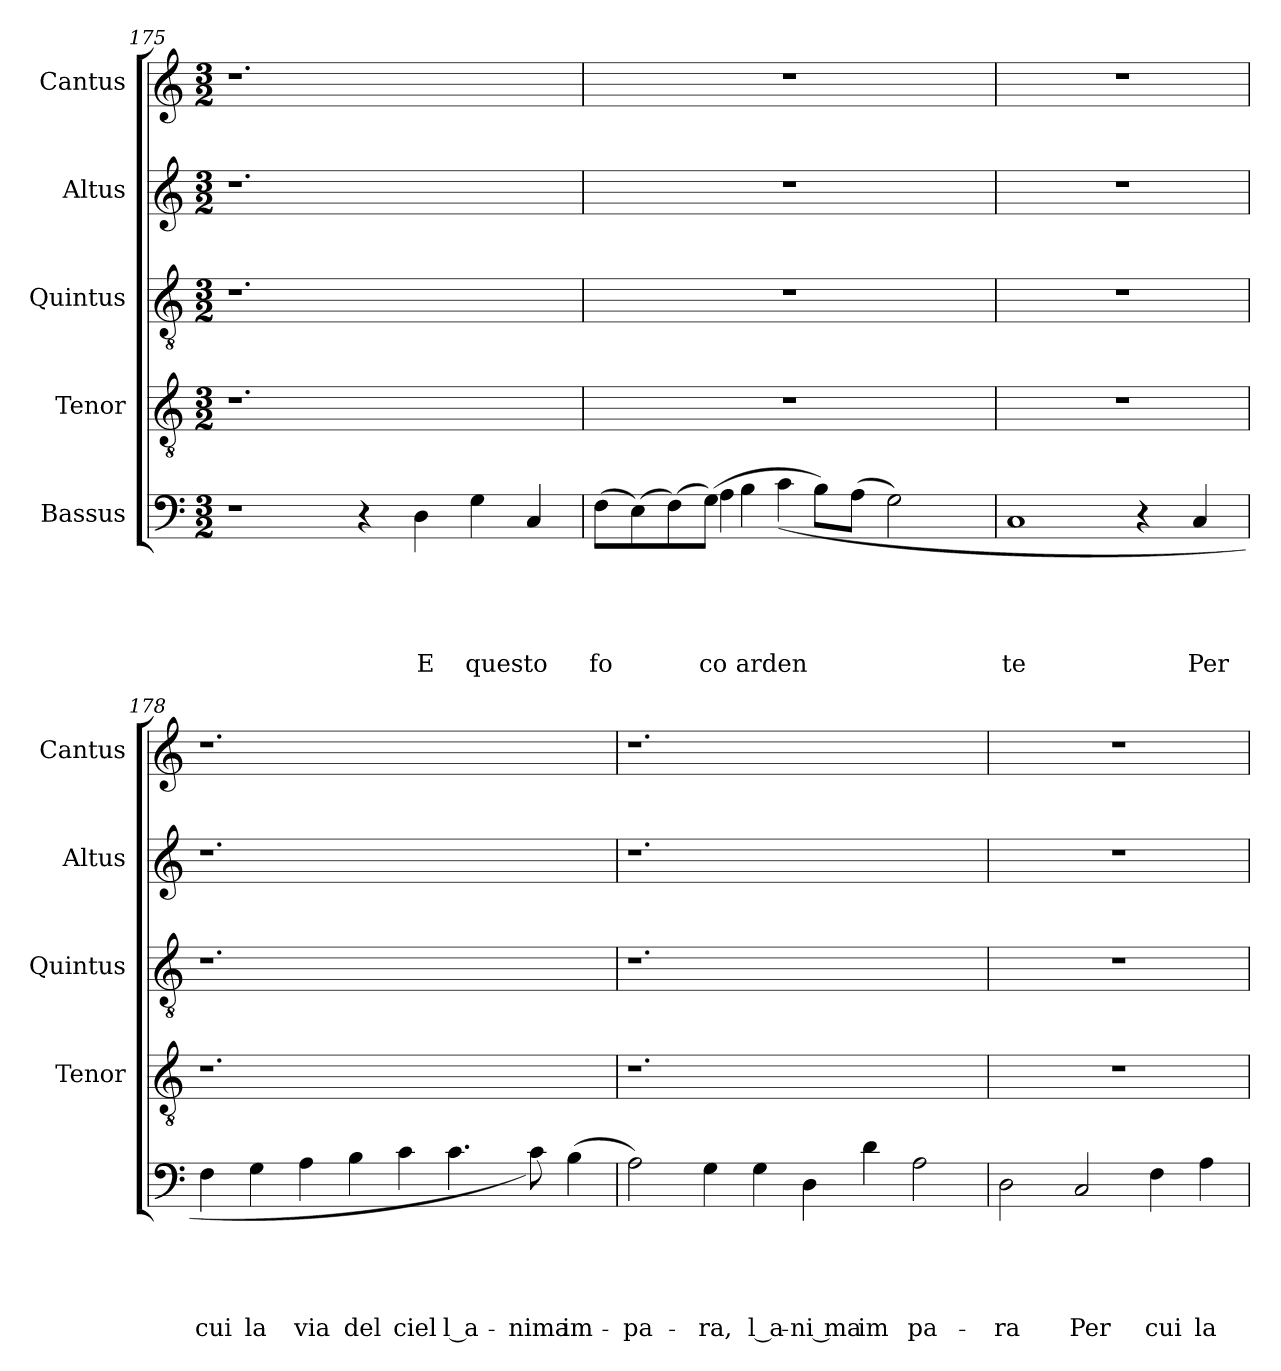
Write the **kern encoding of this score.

**kern	**text	**text	**text	**text	**text	**kern	**kern	**kern	**kern
*part5	*part5	*part5	*part5	*part5	*part5	*part4	*part3	*part2	*part1
*staff5	*staff5	*staff5	*staff5	*staff5	*staff5	*staff4	*staff3	*staff2	*staff1
*I"Bassus	*	*	*	*	*	*I"Tenor	*I"Quintus	*I"Altus	*I"Cantus
*	*	*	*	*	*	*I'Tenor	*I'Quintus	*I'Altus	*I'Cantus
*clefF4	*	*	*	*	*	*clefGv2	*clefGv2	*clefG2	*clefG2
*k[]	*	*	*	*	*	*k[]	*k[]	*k[]	*k[]
*C:	*	*	*	*	*	*C:	*C:	*C:	*C:
*M3/2	*	*	*	*	*	*M3/2	*M3/2	*M3/2	*M3/2
=175	=175	=175	=175	=175	=175	=175	=175	=175	=175
1r	.	.	.	.	.	1.r	1.r	1.r	1.r
4r	.	.	.	.	.	.	.	.	.
!	!	!	!	!	!LO:LY:b	!	!	!	!
4D\	.	.	.	.	E	.	.	.	.
!	!	!	!	!	!LO:LY:b	!	!	!	!
4G\	.	.	.	.	questo	2ryy	2ryy	2ryy	2ryy
4C/	.	.	.	.	.	.	.	.	.
=176	=176	=176	=176	=176	=176	=176	=176	=176	=176
!	!	!	!	!	!LO:LY:b	!	!	!	!
*^	*	*	*	*	*	*	*	*	*
(>8F\L	4.ryy	.	.	.	.	fo	1.r	1.r	1.r	1.r
(>8E\)	.	.	.	.	.	.	.	.	.	.
(>8F\)	.	.	.	.	.	.	.	.	.	.
!	!	!	!	!	!	!LO:LY:b	!	!	!	!
(>8G\J)	(4A\	.	.	.	.	co	.	.	.	.
!	!	!	!	!	!	!LO:LY:b	!	!	!	!
4B\	.	.	.	.	.	arden	.	.	.	.
.	(>4c\	.	.	.	.	.	.	.	.	.
8B\L)	.	.	.	.	.	.	.	.	.	.
(>8A\J	2ryy	.	.	.	.	.	.	.	.	.
2G\)	.	.	.	.	.	.	.	.	.	.
.	8ryy	.	.	.	.	.	.	.	.	.
=177	=177	=177	=177	=177	=177	=177	=177	=177	=177	=177
!	!	!	!	!	!	!LO:LY:b	!	!	!	!
*v	*v	*	*	*	*	*	*	*	*	*
1C	.	.	.	.	te	1.r	1.r	1.r	1.r
4r	.	.	.	.	.	.	.	.	.
!	!	!	!	!	!LO:LY:b	!	!	!	!
4C/	.	.	.	.	Per	.	.	.	.
!!LO:LB:g=z
=178	=178	=178	=178	=178	=178	=178	=178	=178	=178
!	!	!	!	!	!LO:LY:b	!	!	!	!
4F\	.	.	.	.	cui	1.r	1.r	1.r	1.r
!	!	!	!	!	!LO:LY:b	!	!	!	!
4G\	.	.	.	.	la	.	.	.	.
!	!	!	!	!	!LO:LY:b	!	!	!	!
4A\	.	.	.	.	via	.	.	.	.
!	!	!	!	!	!LO:LY:b	!	!	!	!
4B\	.	.	.	.	del	.	.	.	.
!	!	!	!	!	!LO:LY:b	!	!	!	!
4c\	.	.	.	.	ciel	.	.	.	.
!	!	!	!	!	!LO:LY:b:rj	!	!	!	!
4.c\	.	.	.	.	l a-	.	.	.	.
.	.	.	.	.	.	2ryy	2ryy	2ryy	2ryy
!	!	!	!	!	!LO:LY:b	!	!	!	!
8c\)	.	.	.	.	-nima	.	.	.	.
!	!	!	!	!	!LO:LY:b	!	!	!	!
(>4B\	.	.	.	.	im-	.	.	.	.
=179	=179	=179	=179	=179	=179	=179	=179	=179	=179
!	!	!	!	!	!LO:LY:b	!	!	!	!
2A\)	.	.	.	.	-pa-	1.r	1.r	1.r	1.r
!	!	!	!	!	!LO:LY:b	!	!	!	!
4G\	.	.	.	.	-ra,	.	.	.	.
!	!	!	!	!	!LO:LY:b:rj	!	!	!	!
4G\	.	.	.	.	l a-	.	.	.	.
!	!	!	!	!	!LO:LY:b	!	!	!	!
4D\	.	.	.	.	-ni ma	.	.	.	.
!	!	!	!	!	!LO:LY:b	!	!	!	!
4d\	.	.	.	.	im	.	.	.	.
!	!	!	!	!	!LO:LY:b	!	!	!	!
2A\	.	.	.	.	pa-	2ryy	2ryy	2ryy	2ryy
=180	=180	=180	=180	=180	=180	=180	=180	=180	=180
!	!	!	!	!	!LO:LY:b	!	!	!	!
2D\	.	.	.	.	-ra	1.r	1.r	1.r	1.r
!	!	!	!	!	!LO:LY:b	!	!	!	!
2C/	.	.	.	.	Per	.	.	.	.
!	!	!	!	!	!LO:LY:b	!	!	!	!
4F\	.	.	.	.	cui	.	.	.	.
!	!	!	!	!	!LO:LY:b	!	!	!	!
4A\	.	.	.	.	la	.	.	.	.
=	=	=	=	=	=	=	=	=	=
*-	*-	*-	*-	*-	*-	*-	*-	*-	*-
